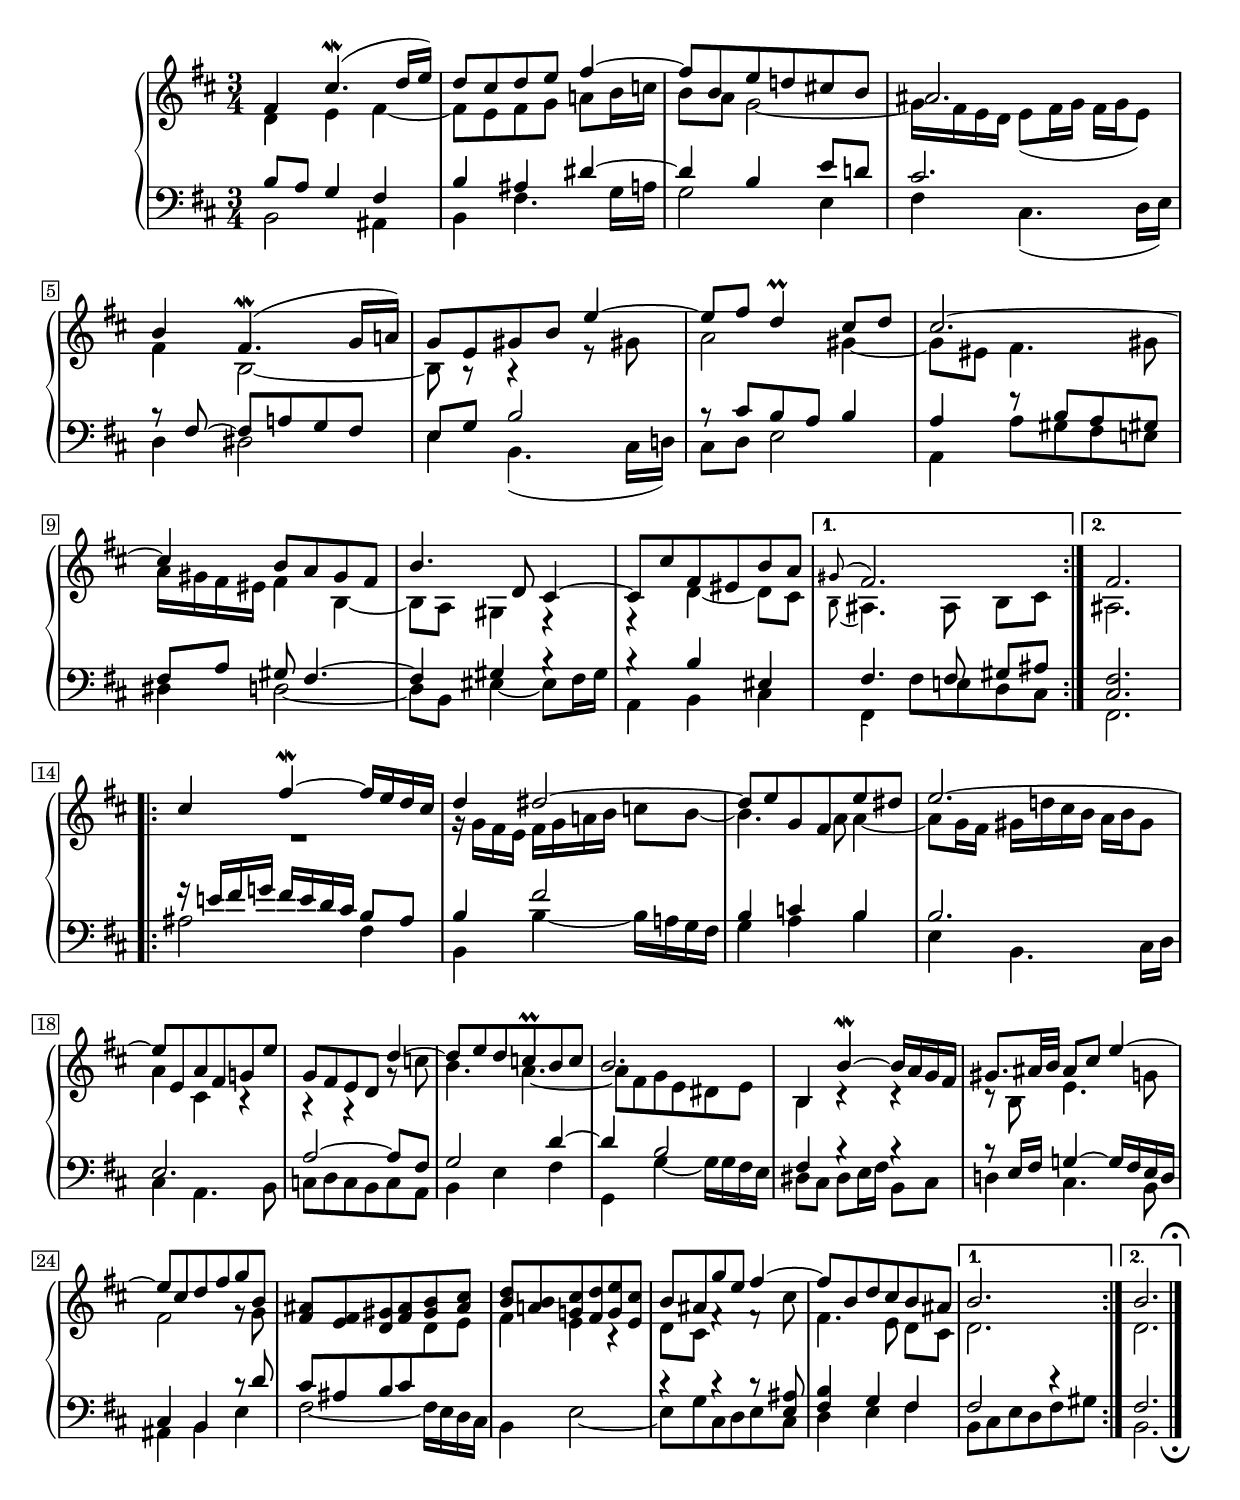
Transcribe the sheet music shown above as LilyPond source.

Global = {
  \key b \minor
  \time 3/4
  \include "../global.ly"
}

Soprano = \context Voice = "one" \relative c' {
  \voiceOne
  \label #'Sarabande
  \stemUp\tieUp
  \override MultiMeasureRest.staff-position = #0
  \override Rest.staff-position = #0
  \repeat volta 2 {
  %1
  | fis4 cis'4.\mordent( d16 e)
  | d8[ cis d e] fis4~
  | fis8[ b, e d! cis b]
  | ais2.
  %5
  | b4 fis4.\mordent( g16 a)
  | g8[ e gis b] e4~
  | e8 fis d4\prall cis8 d
  | cis2.~
  | cis4 b8[ a gis fis]
  %10
  | b4. d,8 cis4~
  | cis8 cis' fis, eis b' a
  | \alternative {
      { \appoggiatura gis8 fis2. }
      { fis2. }
    }
  }
  \break
  \repeat volta 2 {
  | cis'4 fis\mordent~ fis16 e d cis
  %15
  | d4 dis2~
  | dis8 e g, fis e' dis
  | e2.~
  | e8 e, a fis g! e'
  | g, fis e d d'4~
  %20
  | d8 e d c\prall b c
  | b2.
  | b,4 b'~\mordent b16 a g fis
  | gis8. ais32 b ais8 cis e4~
  | e8 cis d fis g b,
  %25
  | <fis ais> <e fis> <d gis> <fis ais> <gis b> <ais cis>
  | <b d> <a! b> <g cis> <fis d'> <g e'> <e cis'>
  | b' ais g' e fis4~
  | fis8 b, d cis b ais
    \alternative {
      { b2. }
      { b }
    }
    \override Score.TextMark.self-alignment-X = #CENTER
    \textEndMark \markup { \musicglyph "scripts.ufermata" }
  }
  \fine
}

Alto = \context Voice = "two" \relative c' {
  \voiceTwo
  \stemDown\tieDown
  \override Rest.staff-position = #0
  %1
  | d4 e fis~
  | fis8[ e fis g] a! b16 c
  | b8 a g2~
  | g16 fis e d e8( fis16 g fis g e8)
  %5
  | fis4 b,2~
  | b8 a\rest a4\rest e'8\rest gis!
  | a2 gis4~
  | gis8 eis fis4. gis8
  | a16 gis fis eis fis4 b,~
  %10
  | b8 a gis4 e\rest
  | e\rest d'~ d8 cis
  | \appoggiatura b8 ais4. ais8 b[ cis]
  | ais2.
  | R1*3/4
  %15
  | g'16\rest g fis e fis g a! b c8 b~
  | b4. \once\override NoteColumn.force-hshift = #1.4 a8 a4~
  | a8 g16 fis gis d'! cis b a b gis8
  | a4 cis, b\rest
  | a\rest g\rest g'8\rest c
  %20
  | b4. a~
  | a8 fis g e dis e
  | b4 c\rest c\rest
  | c8\rest b e4. g!8
  | fis2 g8\rest g
  %25
  | s2.*2
  | d8 cis f4\rest f8\rest cis'
  | fis,4. e8 d[ cis]
  | d2.
  | d


}

Tenor = \context Voice = "three" \relative c' {
  \voiceThree
  \stemUp\tieUp
  \override Rest.staff-position = #0
  %1
  | b8 a g4 fis
  | b ais dis~
  | dis b e8 d!
  | cis2.
  %5
  | b8\rest fis~ fis[ a! g fis]
  | e g b2
  | b8\rest cis[ b a] b4
  | a e'8\rest b a gis!
  | fis[ a] gis fis4.~
  %10
  | fis4 gis b\rest
  | b\rest b eis,
  | fis4. fis8 gis[ ais]
  | <cis, fis>2.
  | g''16\rest e! fis g! fis e d cis b8 ais
  %15
  | b4 fis'2
  | b,4 c b
  | b2.
  | e,
  | a2~ a8 fis
  %20
  | g2 d'4~
  | d b2
  | fis4 b\rest b\rest
  | b8\rest e,16 fis g!4~ g16 fis e d
  | cis4 b c'8\rest d
  %25
  | cis ais b cis \change Staff = "upper" \stemDown d e
  | fis4 e b\rest
  | \change Staff = "lower" \stemUp c4\rest c\rest c8\rest <e, ais>
  | <fis b>4 g fis
  | fis2 d'4\rest
  %30
  | fis,2.
}

Bass = \context Voice = "four" \relative c {
  \voiceFour
  \stemDown\tieDown
  \override MultiMeasureRest.staff-position = #0
  \override Rest.staff-position = #0
  \repeat volta 2 {
  %1
  | b2 ais4
  | b4 fis'4. g16 a!
  | g2 e4
  | fis cis4.( d16 e)
  %5
  | d4 dis2
  | e4 b4.( cis16 d!)
  | cis8 d e2
  | a,4 a'8 gis fis e!
  | dis4 d2~
  %10
  | d8 b eis4~ eis8 fis16 gis
  | a,4 b cis
  | \alternative {
      % We need a phantom appoggiatura here to workaound a known lilypond bug
      { \appoggiatura s8 fis,4 fis'8 e! d cis }
      { fis,2. }
    }
  }
  \repeat volta 2 {
  | ais'2 fis4
  %15
  | b, b'~ b16 a g fis
  | g4 a b
  | e, b4. cis16 d
  | cis4 a4. b8
  | c d c b c a
  %20
  | b4 e fis
  | g, g'~ g16 g fis e
  | dis8 cis dis e16 fis b,8 cis
  | d4 cis4. b8
  | ais4 b e
  %25
  | fis2~ fis16 e d cis
  | b4 e2~
  | e8 g cis, d e cis
  | d4 e fis
    \alternative {
      {
  |      b,8 cis e d fis gis
      }
      {
  |      b,2.
      }
    }
    \tweak direction #DOWN
    \textEndMark \markup { \musicglyph "scripts.dfermata" }
  }
  \fine
}

\score {
  \new PianoStaff
  <<
    \accidentalStyle Score.piano
    \context Staff = "upper" <<
      \set Staff.midiInstrument = #"acoustic grand"
      \Global
      \clef treble
      \Soprano
      \Alto
    >>
    \context Staff = "lower" <<
      \set Staff.midiInstrument = #"acoustic grand"
      \Global
      \clef bass
      \Tenor
      \Bass
    >>
  >>
  \header {
    composer = ##f % "Johann Sebastian Bach"
    opus = ##f % "BWV 831"
    title = \markup { "Sarabande" }
    subtitle = ##f
  }
  \layout {
    \context {
      \PianoStaff
      \override Parentheses.font-size = #-2
      \override TextScript.font-shape = #'italic
      \override TextScript.font-size = #-1
    }
  }
  \midi {
    \tempo 4 = 100
  }
}
